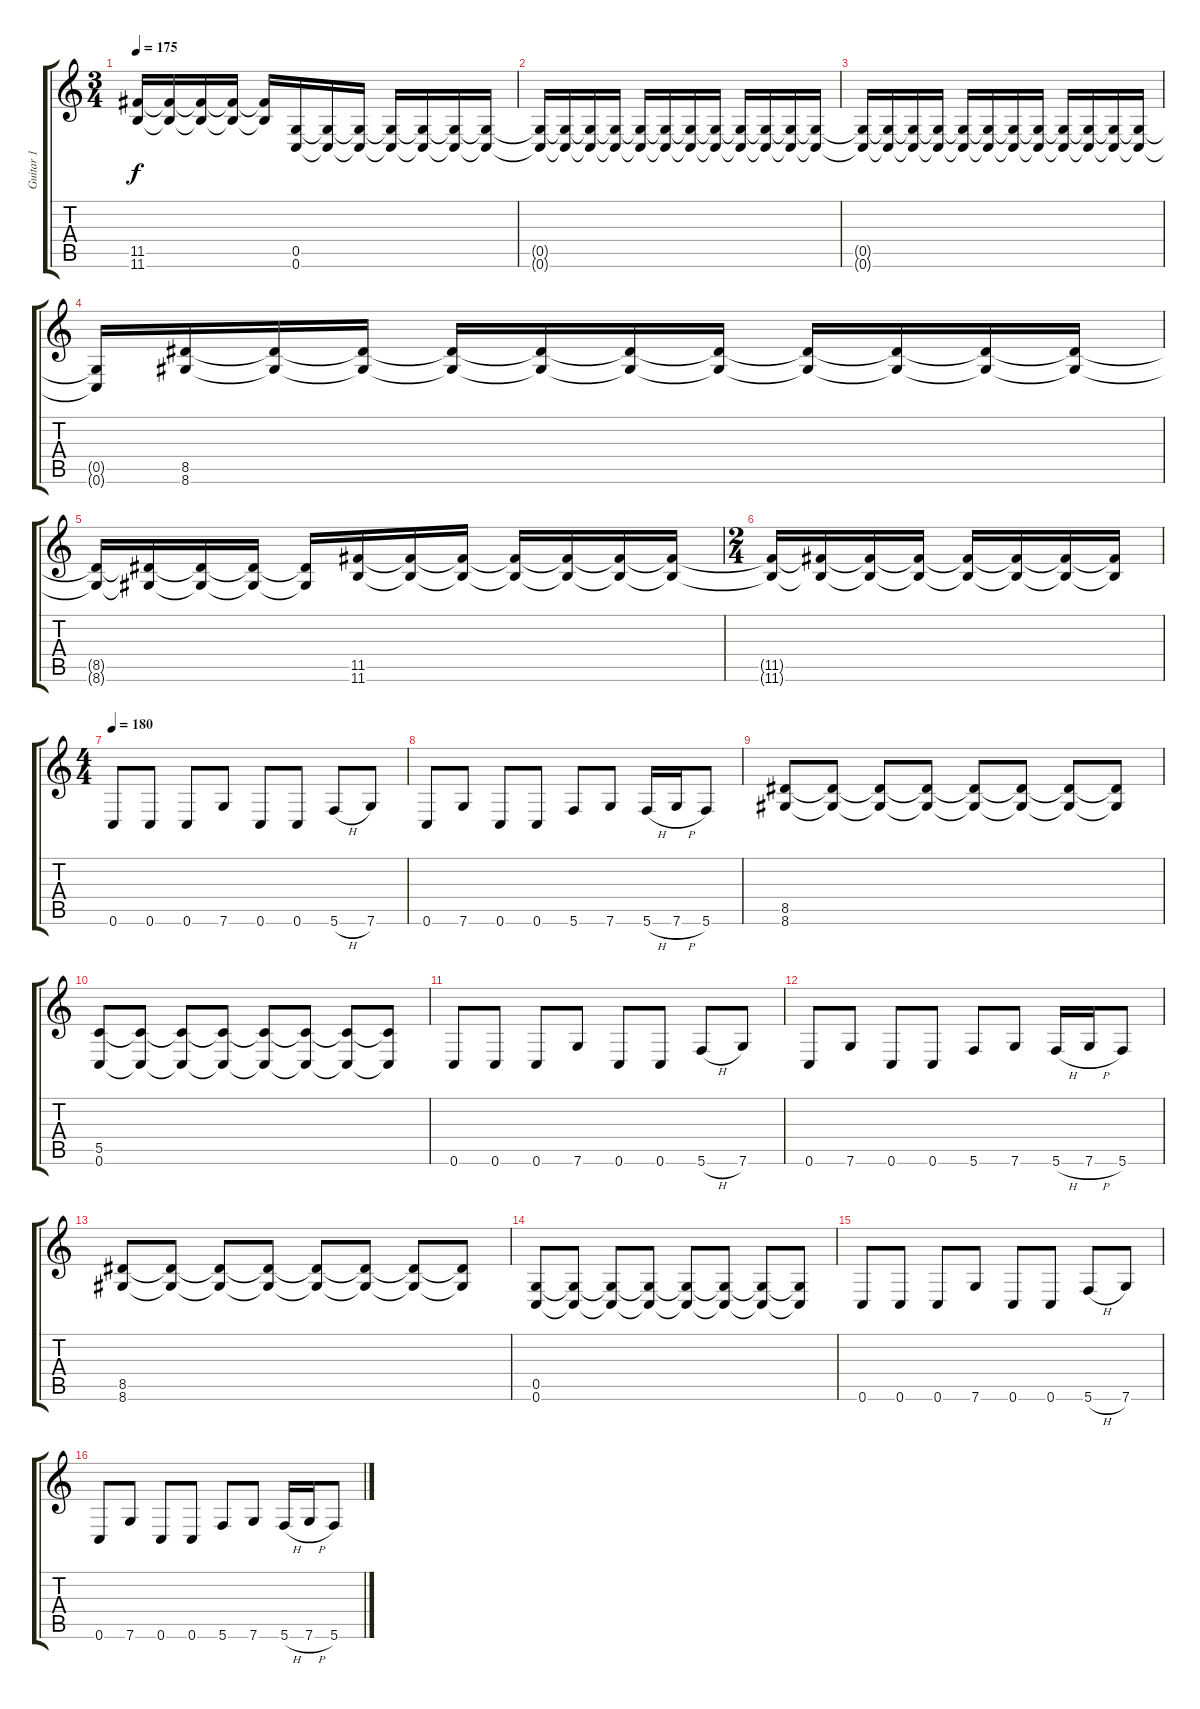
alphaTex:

\track ("Guitar 1" "Guitar 1") {instrument distortionguitar}
\staff {score tabs}
\tuning (D4 A3 F3 C3 G2 C2) {hide}
\ts (3 4)
\tempo 175
\clef g2
\ks c
(11.5{t} 11.6{t}).16{dy f} (11.5{t} 11.6{t}).16 (11.5{t} 11.6{t}).16 (11.5{t} 11.6{t}).16 (11.5{t} 11.6{t}).16 (0.5 0.6).16 (0.5{t} 0.6{t}).16 (0.5{t} 0.6{t}).16 (0.5{t} 0.6{t}).16 (0.5{t} 0.6{t}).16 (0.5{t} 0.6{t}).16 (0.5{t} 0.6{t}).16 |
(0.5{t} 0.6{t}).16 (0.5{t} 0.6{t}).16 (0.5{t} 0.6{t}).16 (0.5{t} 0.6{t}).16 (0.5{t} 0.6{t}).16 (0.5{t} 0.6{t}).16 (0.5{t} 0.6{t}).16 (0.5{t} 0.6{t}).16 (0.5{t} 0.6{t}).16 (0.5{t} 0.6{t}).16 (0.5{t} 0.6{t}).16 (0.5{t} 0.6{t}).16 |
(0.5{t} 0.6{t}).16 (0.5{t} 0.6{t}).16 (0.5{t} 0.6{t}).16 (0.5{t} 0.6{t}).16 (0.5{t} 0.6{t}).16 (0.5{t} 0.6{t}).16 (0.5{t} 0.6{t}).16 (0.5{t} 0.6{t}).16 (0.5{t} 0.6{t}).16 (0.5{t} 0.6{t}).16 (0.5{t} 0.6{t}).16 (0.5{t} 0.6{t}).16 |
(0.5{t} 0.6{t}).16 (8.5 8.6).16 (8.5{t} 8.6{t}).16 (8.5{t} 8.6{t}).16 (8.5{t} 8.6{t}).16 (8.5{t} 8.6{t}).16 (8.5{t} 8.6{t}).16 (8.5{t} 8.6{t}).16 (8.5{t} 8.6{t}).16 (8.5{t} 8.6{t}).16 (8.5{t} 8.6{t}).16 (8.5{t} 8.6{t}).16 |
(8.5{t} 8.6{t}).16 (8.5{t} 8.6{t}).16 (8.5{t} 8.6{t}).16 (8.5{t} 8.6{t}).16 (8.5{t} 8.6{t}).16 (11.5 11.6).16 (11.5{t} 11.6{t}).16 (11.5{t} 11.6{t}).16 (11.5{t} 11.6{t}).16 (11.5{t} 11.6{t}).16 (11.5{t} 11.6{t}).16 (11.5{t} 11.6{t}).16 |
\ts (2 4)
(11.5{t} 11.6{t}).16 (11.5{t} 11.6{t}).16 (11.5{t} 11.6{t}).16 (11.5{t} 11.6{t}).16 (11.5{t} 11.6{t}).16 (11.5{t} 11.6{t}).16 (11.5{t} 11.6{t}).16 (11.5{t} 11.6{t}).16 |
\ts (4 4)
\tempo 180
0.6.8 0.6.8 0.6.8 7.6.8 0.6.8 0.6.8 5.6{h}.8 7.6.8 |
0.6.8 7.6.8 0.6.8 0.6.8 5.6.8 7.6.8 5.6{h}.16 7.6{h}.16 5.6.8 |
(8.5 8.6).8 (8.5{t} 8.6{t}).8 (8.5{t} 8.6{t}).8 (8.5{t} 8.6{t}).8 (8.5{t} 8.6{t}).8 (8.5{t} 8.6{t}).8 (8.5{t} 8.6{t}).8 (8.5{t} 8.6{t}).8 |
(5.5 0.6).8 (5.5{t} 0.6{t}).8 (5.5{t} 0.6{t}).8 (5.5{t} 0.6{t}).8 (5.5{t} 0.6{t}).8 (5.5{t} 0.6{t}).8 (5.5{t} 0.6{t}).8 (5.5{t} 0.6{t}).8 |
0.6.8 0.6.8 0.6.8 7.6.8 0.6.8 0.6.8 5.6{h}.8 7.6.8 |
0.6.8 7.6.8 0.6.8 0.6.8 5.6.8 7.6.8 5.6{h}.16 7.6{h}.16 5.6.8 |
(8.5 8.6).8 (8.5{t} 8.6{t}).8 (8.5{t} 8.6{t}).8 (8.5{t} 8.6{t}).8 (8.5{t} 8.6{t}).8 (8.5{t} 8.6{t}).8 (8.5{t} 8.6{t}).8 (8.5{t} 8.6{t}).8 |
(0.5 0.6).8 (0.5{t} 0.6{t}).8 (0.5{t} 0.6{t}).8 (0.5{t} 0.6{t}).8 (0.5{t} 0.6{t}).8 (0.5{t} 0.6{t}).8 (0.5{t} 0.6{t}).8 (0.5{t} 0.6{t}).8 |
0.6.8 0.6.8 0.6.8 7.6.8 0.6.8 0.6.8 5.6{h}.8 7.6.8 |
0.6.8 7.6.8 0.6.8 0.6.8 5.6.8 7.6.8 5.6{h}.16 7.6{h}.16 5.6.8
